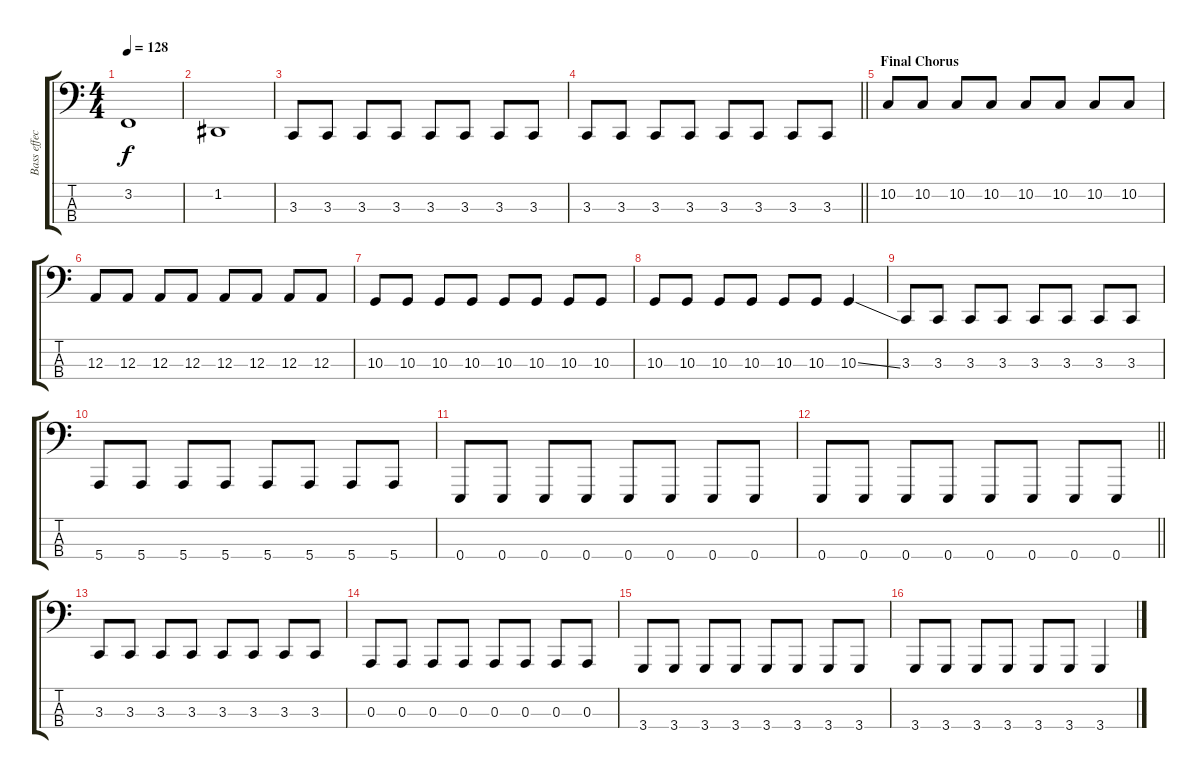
\track ("Bass effects" "Bass effec") {instrument lead2sawtooth}
\staff {score tabs}
\tuning (G2 D2 A1 E1) {hide}
\ts (4 4)
\tempo 128
\clef f4
\ks c
3.2.1{dy f} |
1.2.1 |
3.3.8 3.3.8 3.3.8 3.3.8 3.3.8 3.3.8 3.3.8 3.3.8 |
\barLineRight lightlight
3.3.8 3.3.8 3.3.8 3.3.8 3.3.8 3.3.8 3.3.8 3.3.8 |
\section ("" "Final Chorus")
10.2.8 10.2.8 10.2.8 10.2.8 10.2.8 10.2.8 10.2.8 10.2.8 |
12.3.8 12.3.8 12.3.8 12.3.8 12.3.8 12.3.8 12.3.8 12.3.8 |
10.3.8 10.3.8 10.3.8 10.3.8 10.3.8 10.3.8 10.3.8 10.3.8 |
10.3.8 10.3.8 10.3.8 10.3.8 10.3.8 10.3.8 10.3{ss}.4 |
3.3.8 3.3.8 3.3.8 3.3.8 3.3.8 3.3.8 3.3.8 3.3.8 |
5.4.8 5.4.8 5.4.8 5.4.8 5.4.8 5.4.8 5.4.8 5.4.8 |
0.4.8 0.4.8 0.4.8 0.4.8 0.4.8 0.4.8 0.4.8 0.4.8 |
\barLineRight lightlight
0.4.8 0.4.8 0.4.8 0.4.8 0.4.8 0.4.8 0.4.8 0.4.8 |
3.3.8 3.3.8 3.3.8 3.3.8 3.3.8 3.3.8 3.3.8 3.3.8 |
0.3.8 0.3.8 0.3.8 0.3.8 0.3.8 0.3.8 0.3.8 0.3.8 |
3.4.8 3.4.8 3.4.8 3.4.8 3.4.8 3.4.8 3.4.8 3.4.8 |
3.4.8 3.4.8 3.4.8 3.4.8 3.4.8 3.4.8 3.4{ss}.4
